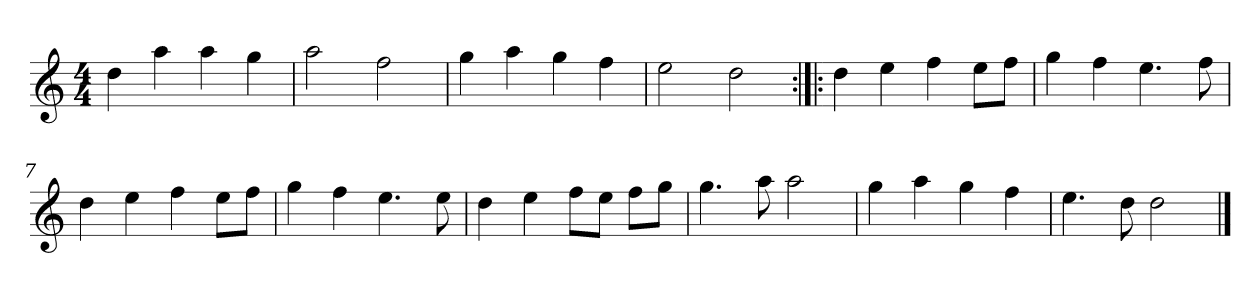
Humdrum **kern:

**kern
*part1
*staff1
*clefG2
*k[]
*D:dor
*M4/4
*MM120
=1
4dd
4aa
4aa
4gg
=2
2aa
2ff
=3
4gg
4aa
4gg
4ff
=4
2ee
2dd
=5:|!|:
4dd
4ee
4ff
8ee\L
8ff\J
=6
4gg
4ff
4.ee
8ff
=7
4dd
4ee
4ff
8ee\L
8ff\J
=8
4gg
4ff
4.ee
8ee
=9
4dd
4ee
8ff\L
8ee\J
8ff\L
8gg\J
=10
4.gg
8aa
2aa
=11
4gg
4aa
4gg
4ff
=12
4.ee
8dd
2dd
==
*-
